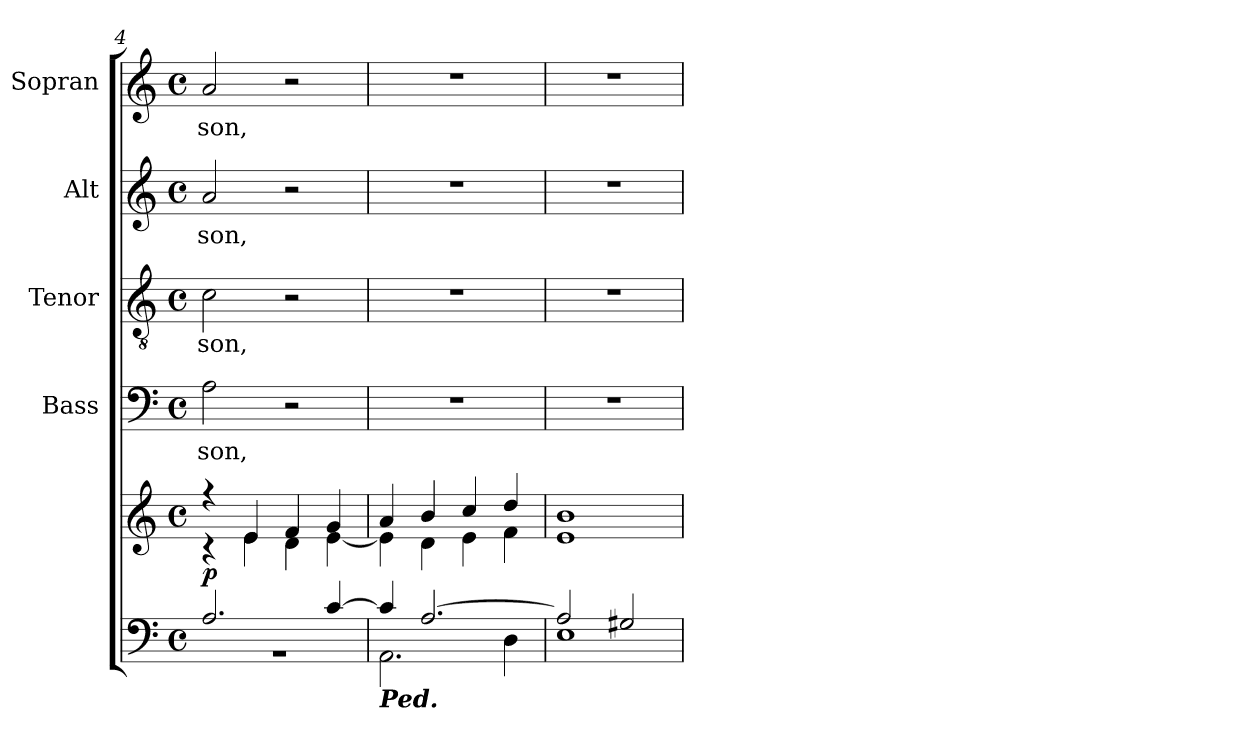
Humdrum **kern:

**kern	**kern	**dynam	**kern	**text	**kern	**text	**kern	**text	**kern	**text
*part5	*part5	*part5	*part4	*part4	*part3	*part3	*part2	*part2	*part1	*part1
*staff6	*staff5	*staff5/6	*staff4	*staff4	*staff3	*staff3	*staff2	*staff2	*staff1	*staff1
*	*	*	*I"Bass	*	*I"Tenor	*	*I"Alt	*	*I"Sopran	*
*	*	*	*I'B.	*	*I'T.	*	*I'A.	*	*I'S.	*
*clefF4	*clefG2	*	*clefF4	*	*clefGv2	*	*clefG2	*	*clefG2	*
*k[]	*k[]	*	*k[]	*	*k[]	*	*k[]	*	*k[]	*
*C:	*C:	*	*C:	*	*C:	*	*C:	*	*C:	*
*M4/4	*M4/4	*	*M4/4	*	*M4/4	*	*M4/4	*	*M4/4	*
*met(c)	*met(c)	*	*met(c)	*	*met(c)	*	*met(c)	*	*met(c)	*
=4	=4	=4	=4	=4	=4	=4	=4	=4	=4	=4
*^	*^	*	*	*	*	*	*	*	*	*
!	!	!	!	!LO:DY:b	!	!LO:LY:b	!	!LO:LY:b	!	!LO:LY:b	!	!LO:LY:b
2.A/	1rBB	4r	4r	p	2A\	-son,	2c\	-son,	2a/	-son,	2a/	-son,
.	.	4e/	4e\	.	.	.	.	.	.	.	.	.
.	.	4f/	4d\	.	2r	.	2r	.	2r	.	2r	.
[>4c/	.	4g/	[<4e\	.	.	.	.	.	.	.	.	.
=5	=5	=5	=5	=5	=5	=5	=5	=5	=5	=5	=5	=5
!LO:TX:b:Bi:t=Ped.	!	!	!	!	!	!	!	!	!	!	!	!
4c/]	2.AA\	4a/	4e\]	.	1r	.	1r	.	1r	.	1r	.
[>2.A/	.	4b/	4d\	.	.	.	.	.	.	.	.	.
.	.	4cc/	4e\	.	.	.	.	.	.	.	.	.
.	4D\	4dd/	4f\	.	.	.	.	.	.	.	.	.
=6	=6	=6	=6	=6	=6	=6	=6	=6	=6	=6	=6	=6
2A/]	1E	1b	1e	.	1r	.	1r	.	1r	.	1r	.
2G#X/	.	.	.	.	.	.	.	.	.	.	.	.
*v	*v	*	*	*	*	*	*	*	*	*	*	*
*	*v	*v	*	*	*	*	*	*	*	*	*
=	=	=	=	=	=	=	=	=	=	=
*-	*-	*-	*-	*-	*-	*-	*-	*-	*-	*-
